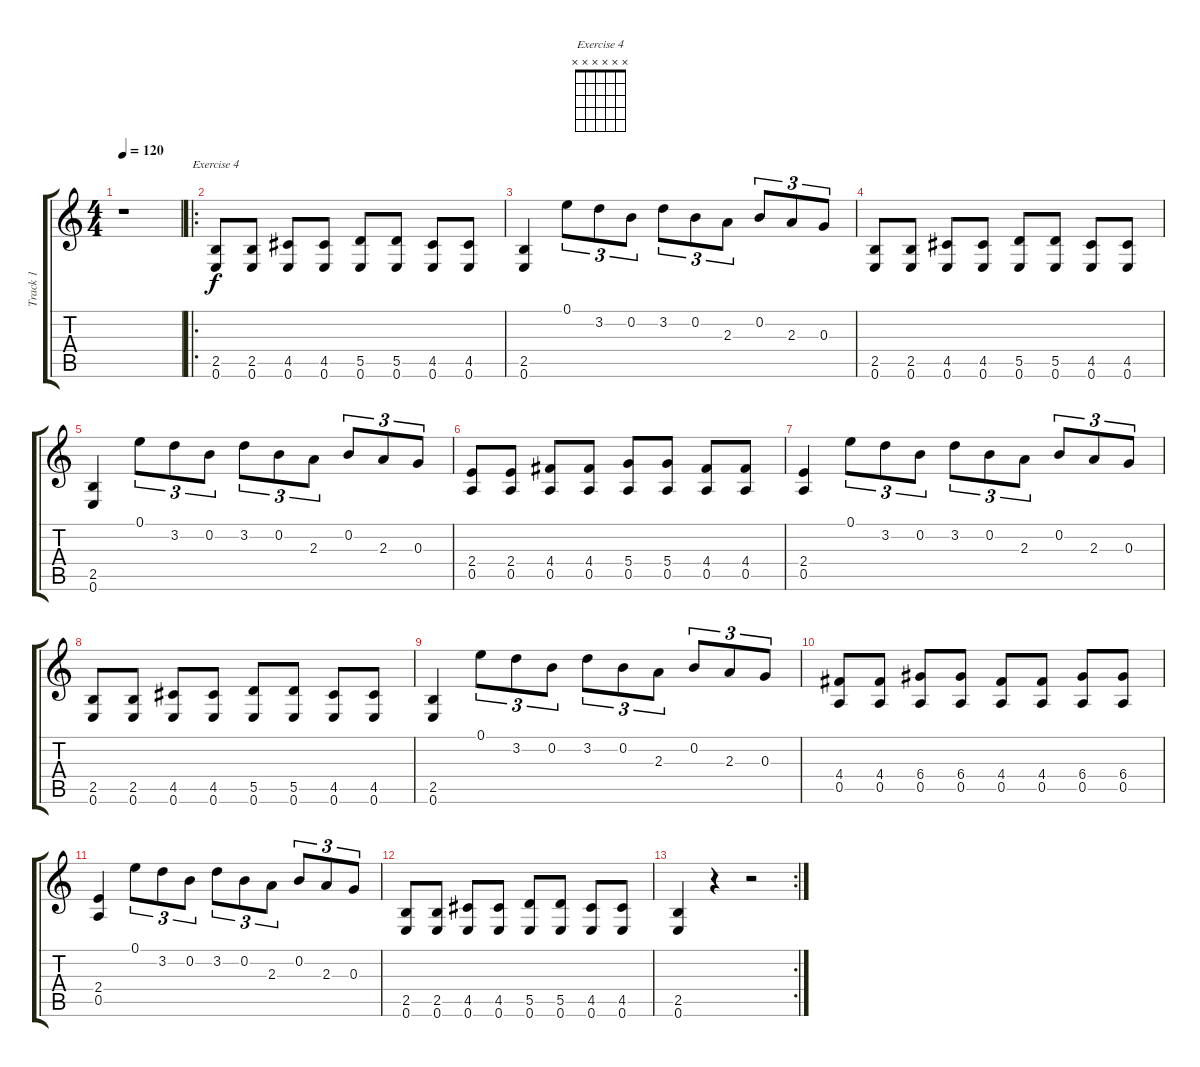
\track ("Track 1" "Track 1") {instrument acousticguitarnylon}
\staff {score tabs}
\tuning (E4 B3 G3 D3 A2 E2) {hide}
\chord ("Exercise 4" x x x x x x) {firstfret 0}
\ts (4 4)
\tempo 120
\clef g2
\ks c
r.1{dy f} |
\ro
(2.5 0.6).8{ch "Exercise 4"} (2.5 0.6).8 (4.5 0.6).8 (4.5 0.6).8 (5.5 0.6).8 (5.5 0.6).8 (4.5 0.6).8 (4.5 0.6).8 |
(2.5 0.6).4 0.1.8{tu (3 2)} 3.2.8{tu (3 2)} 0.2.8{tu (3 2)} 3.2.8{tu (3 2)} 0.2.8{tu (3 2)} 2.3.8{tu (3 2)} 0.2.8{tu (3 2)} 2.3.8{tu (3 2)} 0.3.8{tu (3 2)} |
(2.5 0.6).8 (2.5 0.6).8 (4.5 0.6).8 (4.5 0.6).8 (5.5 0.6).8 (5.5 0.6).8 (4.5 0.6).8 (4.5 0.6).8 |
(2.5 0.6).4 0.1.8{tu (3 2)} 3.2.8{tu (3 2)} 0.2.8{tu (3 2)} 3.2.8{tu (3 2)} 0.2.8{tu (3 2)} 2.3.8{tu (3 2)} 0.2.8{tu (3 2)} 2.3.8{tu (3 2)} 0.3.8{tu (3 2)} |
(2.4 0.5).8 (2.4 0.5).8 (4.4 0.5).8 (4.4 0.5).8 (5.4 0.5).8 (5.4 0.5).8 (4.4 0.5).8 (4.4 0.5).8 |
(2.4 0.5).4 0.1.8{tu (3 2)} 3.2.8{tu (3 2)} 0.2.8{tu (3 2)} 3.2.8{tu (3 2)} 0.2.8{tu (3 2)} 2.3.8{tu (3 2)} 0.2.8{tu (3 2)} 2.3.8{tu (3 2)} 0.3.8{tu (3 2)} |
(2.5 0.6).8 (2.5 0.6).8 (4.5 0.6).8 (4.5 0.6).8 (5.5 0.6).8 (5.5 0.6).8 (4.5 0.6).8 (4.5 0.6).8 |
(2.5 0.6).4 0.1.8{tu (3 2)} 3.2.8{tu (3 2)} 0.2.8{tu (3 2)} 3.2.8{tu (3 2)} 0.2.8{tu (3 2)} 2.3.8{tu (3 2)} 0.2.8{tu (3 2)} 2.3.8{tu (3 2)} 0.3.8{tu (3 2)} |
(4.4 0.5).8 (4.4 0.5).8 (6.4 0.5).8 (6.4 0.5).8 (4.4 0.5).8 (4.4 0.5).8 (6.4 0.5).8 (6.4 0.5).8 |
(2.4 0.5).4 0.1.8{tu (3 2)} 3.2.8{tu (3 2)} 0.2.8{tu (3 2)} 3.2.8{tu (3 2)} 0.2.8{tu (3 2)} 2.3.8{tu (3 2)} 0.2.8{tu (3 2)} 2.3.8{tu (3 2)} 0.3.8{tu (3 2)} |
(2.5 0.6).8 (2.5 0.6).8 (4.5 0.6).8 (4.5 0.6).8 (5.5 0.6).8 (5.5 0.6).8 (4.5 0.6).8 (4.5 0.6).8 |
\rc 2
(2.5 0.6).4 r.4 r.2
